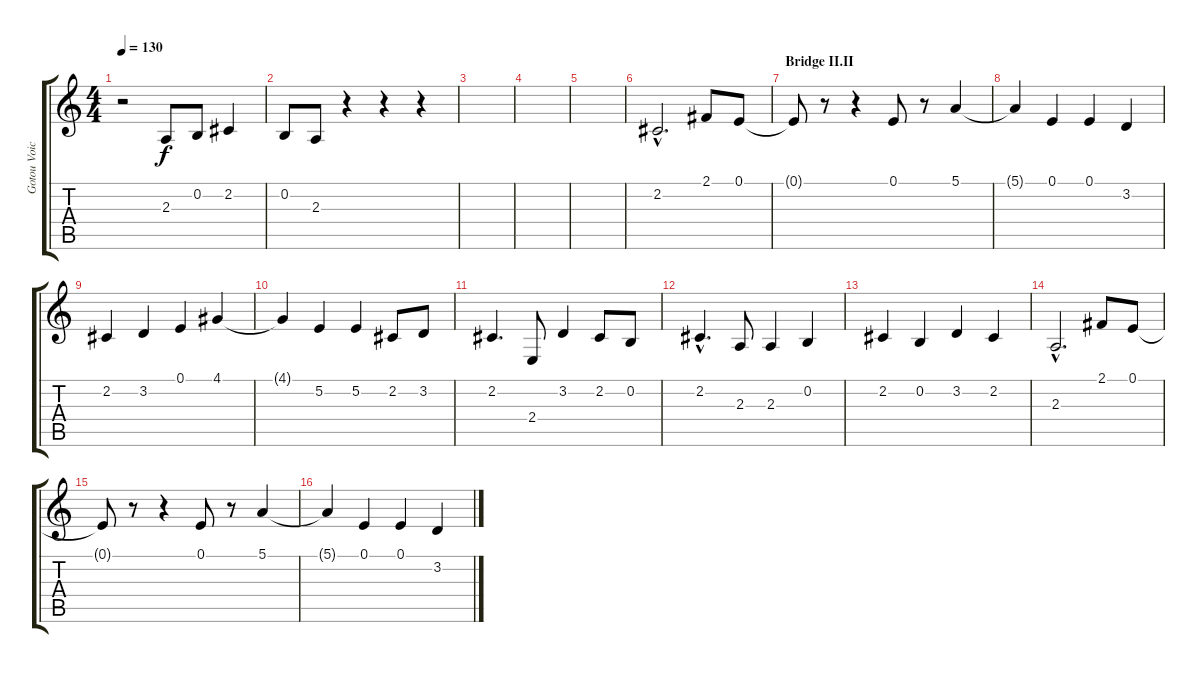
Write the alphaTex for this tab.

\track ("Gotou Voice" "Gotou Voic") {instrument flute}
\staff {score tabs}
\tuning (E4 B3 G3 D3 A2 E2) {hide}
\ts (4 4)
\tempo 130
\clef g2
\ks c
r.2{dy f} 2.3.8 0.2.8 2.2.4 |
0.2.8 2.3.8 r.4 r.4 r.4 |
|
|
|
2.2{hac}.2{d} 2.1.8 0.1.8 |
\section ("" "Bridge II.II")
0.1{t}.8 r.8 r.4 0.1.8 r.8 5.1.4 |
5.1{t}.4 0.1.4 0.1.4 3.2.4 |
2.2.4 3.2.4 0.1.4 4.1.4 |
4.1{t}.4 5.2.4 5.2.4 2.2.8 3.2.8 |
2.2.4{d} 2.4.8 3.2.4 2.2.8 0.2.8 |
2.2{hac}.4{d} 2.3.8 2.3.4 0.2.4 |
2.2.4 0.2.4 3.2.4 2.2.4 |
2.3{hac}.2{d} 2.1.8 0.1.8 |
0.1{t}.8 r.8 r.4 0.1.8 r.8 5.1.4 |
5.1{t}.4 0.1.4 0.1.4 3.2.4
